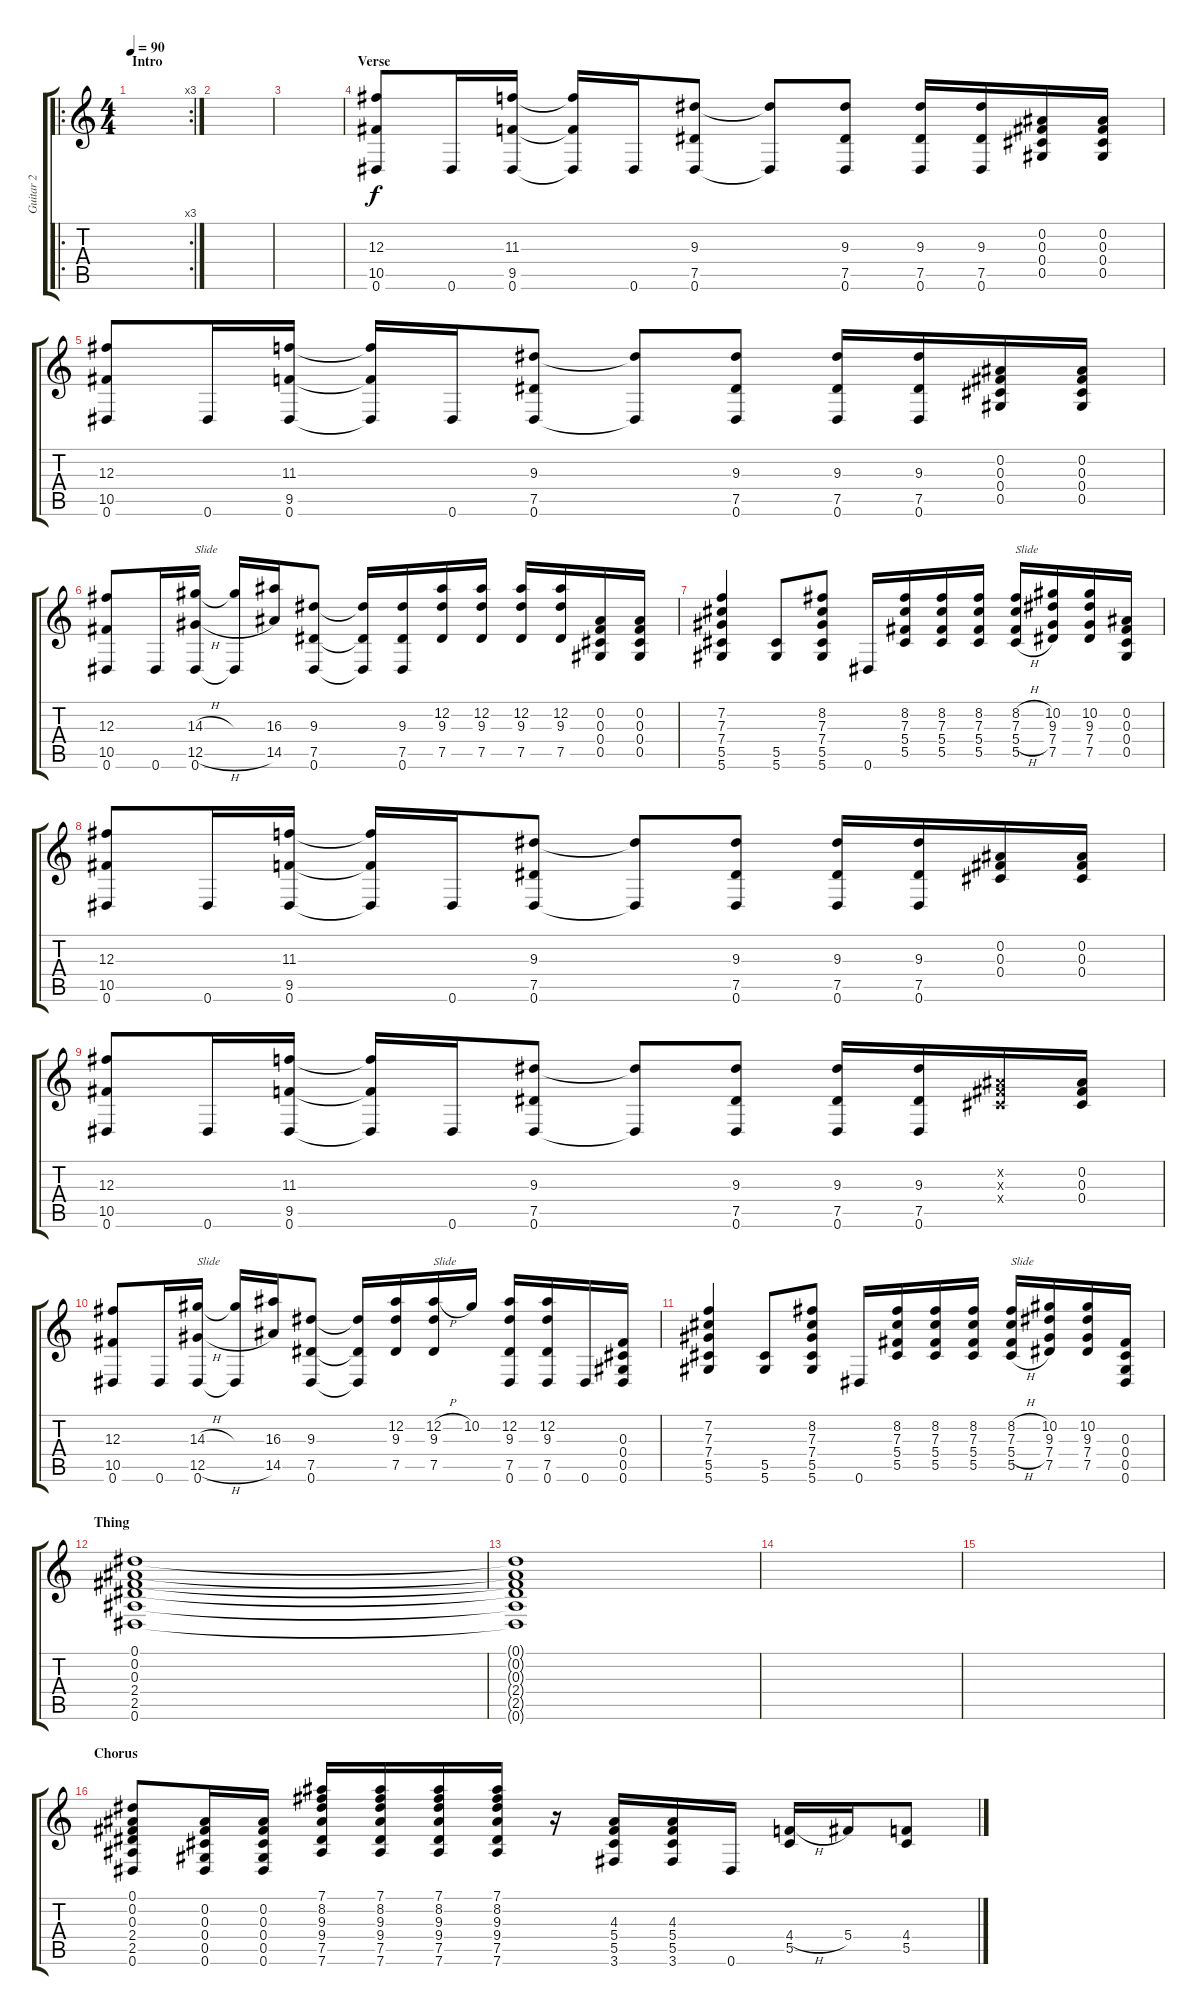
\track ("Guitar 2" "Guitar 2") {instrument overdrivenguitar}
\staff {score tabs}
\tuning (Eb4 Bb3 Gb3 Db3 Ab2 Eb2) {hide}
\ro
\rc 3
\ts (4 4)
\section ("" "Intro")
\tempo 90
\clef g2
\ks c
|
|
|
\section ("" "Verse")
(12.3 10.5 0.6).8 0.6.16 (11.3 9.5 0.6).16 (11.3{t} 9.5{t} 0.6{t}).16 0.6.16 (9.3 7.5 0.6).8 (9.3{t} 0.6{t}).8 (9.3 7.5 0.6).8 (9.3 7.5 0.6).16 (9.3 7.5 0.6).16 (0.2 0.3 0.4 0.5).16 (0.2 0.3 0.4 0.5).16 |
(12.3 10.5 0.6).8 0.6.16 (11.3 9.5 0.6).16 (11.3{t} 9.5{t} 0.6{t}).16 0.6.16 (9.3 7.5 0.6).8 (9.3{t} 0.6{t}).8 (9.3 7.5 0.6).8 (9.3 7.5 0.6).16 (9.3 7.5 0.6).16 (0.2 0.3 0.4 0.5).16 (0.2 0.3 0.4 0.5).16 |
(12.3 10.5 0.6).8 0.6.16 (14.3{h} 12.5{h} 0.6).16{txt "Slide"} (14.3{t} 0.6{t}).16 (16.3 14.5).16 (9.3 7.5 0.6).8 (9.3{t} 7.5{t} 0.6{t}).16 (9.3 7.5 0.6).16 (12.2 9.3 7.5).16 (12.2 9.3 7.5).16 (12.2 9.3 7.5).16 (12.2 9.3 7.5).16 (0.2 0.3 0.4 0.5).16 (0.2 0.3 0.4 0.5).16 |
(7.2 7.3 7.4 5.5 5.6).4 (5.5 5.6).8 (8.2 7.3 7.4 5.5 5.6).8 0.6.16 (8.2 7.3 5.4 5.5).16 (8.2 7.3 5.4 5.5).16 (8.2 7.3 5.4 5.5).16 (8.2{h} 7.3{h} 5.4{h} 5.5{h}).16{txt "Slide"} (10.2 9.3 7.4 7.5).16 (10.2 9.3 7.4 7.5).16 (0.2 0.3 0.4 0.5).16 |
(12.3 10.5 0.6).8 0.6.16 (11.3 9.5 0.6).16 (11.3{t} 9.5{t} 0.6{t}).16 0.6.16 (9.3 7.5 0.6).8 (9.3{t} 0.6{t}).8 (9.3 7.5 0.6).8 (9.3 7.5 0.6).16 (9.3 7.5 0.6).16 (0.2 0.3 0.4).16 (0.2 0.3 0.4).16 |
(12.3 10.5 0.6).8 0.6.16 (11.3 9.5 0.6).16 (11.3{t} 9.5{t} 0.6{t}).16 0.6.16 (9.3 7.5 0.6).8 (9.3{t} 0.6{t}).8 (9.3 7.5 0.6).8 (9.3 7.5 0.6).16 (9.3 7.5 0.6).16 (0.2{x} 0.3{x} 0.4{x}).16 (0.2 0.3 0.4).16 |
(12.3 10.5 0.6).8 0.6.16 (14.3{h} 12.5{h} 0.6).16{txt "Slide"} (14.3{t} 0.6{t}).16 (16.3 14.5).16 (9.3 7.5 0.6).8 (9.3{t} 7.5{t} 0.6{t}).16 (12.2 9.3 7.5).16 (12.2{h} 9.3 7.5).16{txt "Slide"} 10.2.16 (12.2 9.3 7.5 0.6).16 (12.2 9.3 7.5 0.6).16 0.6.16 (0.3 0.4 0.5 0.6).16 |
(7.2 7.3 7.4 5.5 5.6).4 (5.5 5.6).8 (8.2 7.3 7.4 5.5 5.6).8 0.6.16 (8.2 7.3 5.4 5.5).16 (8.2 7.3 5.4 5.5).16 (8.2 7.3 5.4 5.5).16 (8.2{h} 7.3{h} 5.4{h} 5.5{h}).16{txt "Slide"} (10.2 9.3 7.4 7.5).16 (10.2 9.3 7.4 7.5).16 (0.3 0.4 0.5 0.6).16 |
\section ("" "Thing")
(0.1 0.2 0.3 2.4 2.5 0.6).1 |
(0.1{t} 0.2{t} 0.3{t} 2.4{t} 2.5{t} 0.6{t}).1 |
|
|
\section ("" "Chorus")
(0.1 0.2 0.3 2.4 2.5 0.6).8 (0.2 0.3 0.4 0.5 0.6).16 (0.2 0.3 0.4 0.5 0.6).16 (7.1 8.2 9.3 9.4 7.5 7.6).16 (7.1 8.2 9.3 9.4 7.5 7.6).16 (7.1 8.2 9.3 9.4 7.5 7.6).16 (7.1 8.2 9.3 9.4 7.5 7.6).16 r.16 (4.3 5.4 5.5 3.6).16 (4.3 5.4 5.5 3.6).16 0.6.16 (4.4{h} 5.5).16 5.4.16 (4.4{ss} 5.5{ss}).8
